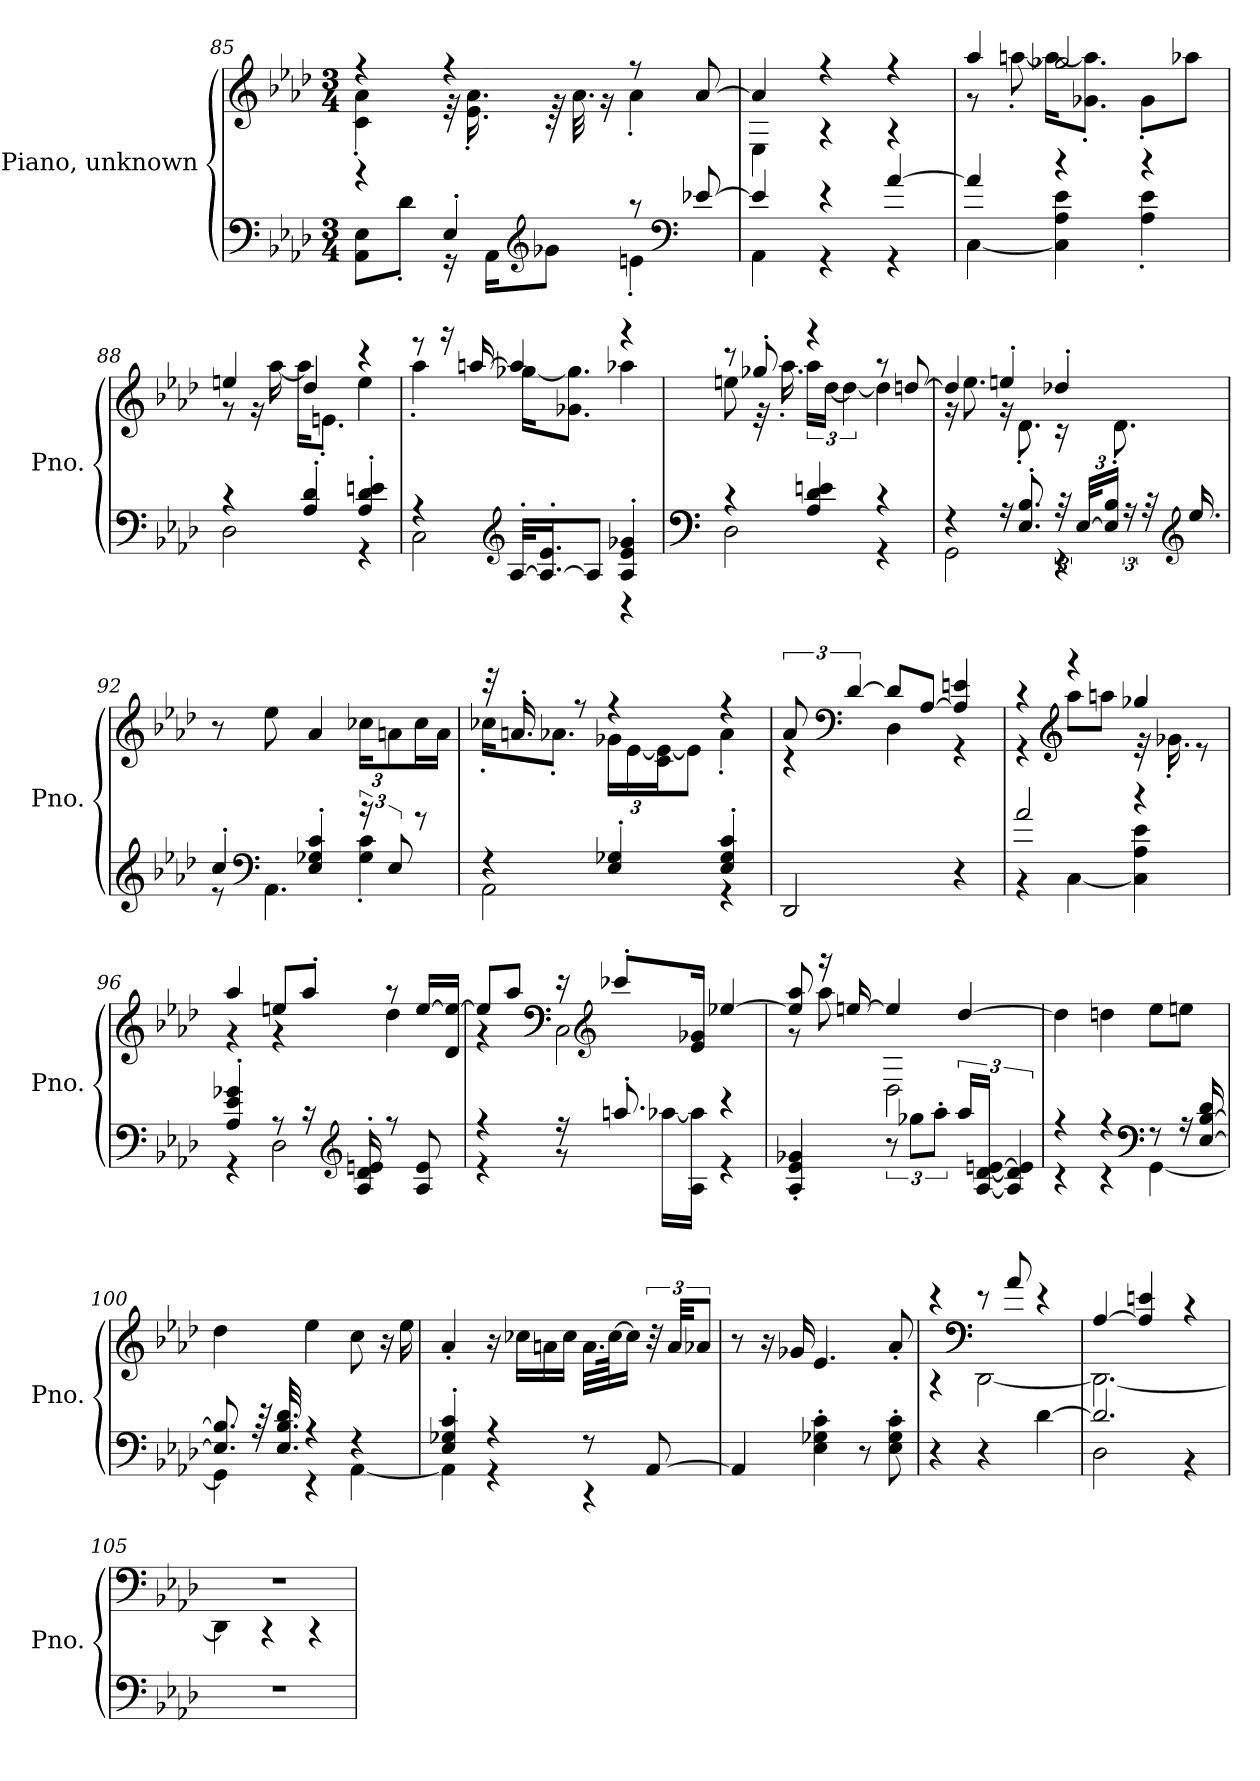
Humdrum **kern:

**kern	**kern
*part1	*part1
*staff2	*staff1
*I"Piano, unknown	*
*I'Pno.	*
*clefF4	*clefG2
*k[b-e-a-d-]	*k[b-e-a-d-]
*M3/4	*M3/4
=85	=85
*^	*^
4r	8AA-\ 8E-\L	4r	4c\' 4a-\'
.	8d-'\J	.	.
4E-'/	16r	4r	32r
.	.	.	16.e-\' 16.a-\'
.	16AA-\KL	.	.
*clefG2	*	*	*
.	8g-X\J	.	64r
.	.	.	32.a-\
.	.	.	16r
8r	4en'\	8r	4a-'\
*clefF4	*	*	*
[8e-X/	.	[8a-/	.
=86	=86	=86	=86
4e-/]	4AA-\	4a-/]	4E-\
4r	4r	4r	4r
[4a-/	4r	4r	4r
!!LO:LB:g=z	!!
=87	=87	=87	=87
4a-/]	[4C\	4aa-/	8r
.	.	.	[8aan'\
4r	4C\] 4A-\ 4e-\	2gg-X/	16aa\KL_
.	.	.	8.g-X\' 8.aa\]'J
4r	4A-\' 4e-\'	.	8g-'\L
.	.	.	8aa-X\J
=88	=88	=88	=88
4r	2D-\	4een/	8r
.	.	.	16r
.	.	.	[16aa-\
4A-/' 4d-/'	.	4dd-/	16aa-\KL]
.	.	.	8.en'\J
4A-/' 4d-/' 4en/'	4r	4r	4ee\
=89	=89	=89	=89
4r	2C\	8r	4aa-'\
.	.	16r	.
.	.	[16aan/	.
*clefG2	*	*	*
[32A-'/KLL	.	4aa/]	[16gg-X\KL
16.A-/_' 16.e-/'J	.	.	.
.	.	.	8.g-X\ 8.gg-\]J
8A-/J]	.	.	.
4A-/' 4e-/' 4g-X/'	4r	4r	4aa-X\
!!LO:PB:g=z	!!
=90	=90	=90	=90
*clefF4	*	*	*
4r	2D-\	8r	8een\
.	.	8gg-X'/	32r
.	.	.	16.aa-'\
4A-/ 4d-/ 4en/	.	4r	24aa-\LL
.	.	.	[24dd-\JJ
.	.	.	6dd-\_
4r	4r	8r	4dd-\]
.	.	[8ddn/	.
=91	=91	=91	=91
4r	2GG\	4dd/]	16r
.	.	.	8.ee-\
16r	.	4een'/	16r
8.E-/' 8.B-/'	.	.	8.d-'\
48r	4r	4dd-X'/	16r
[48E-/KLL	.	.	.
24E-/] 24B-/JJ	.	.	.
.	.	.	8.d-'\
24r	.	.	.
32r	.	.	.
*clefG2	*	*	*
16.ee-/	.	.	.
*	*	*v	*v
=92	=92	=92
4cc'/	8r	8r
*clefF4	*	*
.	4.AA-\	8ee-\
4E-/' 4G-X/' 4c/'	.	4a-/
*	*	*Xbrackettup
24r	4G-\' 4c\'	24cc-X\KL
12E-/	.	12an\
8r	.	16cc-\L
.	.	16a\JJ
!!LO:LB:g=z
=93	=93	=93
*	*	*^
4r	2AA-\	32r	16cc-X'\KL
.	.	16.an'/	.
.	.	.	8.a-X'\J
.	.	8r	.
4E-/' 4G-X/'	.	4r	24g-X\LL
.	.	.	[24e-\
.	.	.	24c\ 24e-\_J
.	.	.	8e-\J]
4E-/' 4G-/' 4c/'	4r	4r	4a-'\
*v	*v	*	*
=94	=94	=94
*	*brackettup	*
2DD-/	12a-/	4r
*	*clefF4	*
.	[6d-/	.
.	8d-/L]	4D-\
.	[8A-/J	.
4r	4A-/] 4en/	4r
=95	=95	=95
*^	*	*
2a-/	4r	4r	4r
*	*	*clefG2	*
.	[4C\	4r	8aa-\L
.	.	.	8aan\J
4r	4C\] 4A-\ 4e-\	4gg-X/	32r
.	.	.	16.g-X'\
.	.	.	8r
!!LO:LB:g=z	!!
=96	=96	=96	=96
4A-/' 4e-/' 4g-X/'	4r	4aa-/	4r
8r	2D-\	8een/L	4r
16r	.	8aa-'/J	.
*clefG2	*	*	*
16A-/' 16d-/' 16en/'	.	.	.
8r	.	8r	4dd-\
8A-/ 8e/	.	[16ee/LL	.
.	.	16d-/ 16ee/_JJ	.
=97	=97	=97	=97
4r	4r	8ee/L]	4r
.	.	8aa-/J	.
*	*	*clefF4	*
16r	8r	16r	2C\
*	*	*clefG2	*
8.aan'/	.	8ccc-X'/L	.
.	[16aa-X\LL	.	.
.	16A-\ 16aa-\]JJ	16e-/ 16g-X/Jk	.
4r	4r	[4ee-X/	.
*v	*v	*	*
=98	=98	=98
4A-/' 4e-/' 4g-X/'	8ee-/] 8aa-/	8r
.	16r	8aa-\
.	[16een/	.
12r	4ee/]	2D-\
12gg-X\L	.	.
12aa-'\J	.	.
24aa-/LL	[4dd-/	.
[24A-/ [24d-/ [24en/JJ	.	.
6A-/] 6d-/] 6e/]	.	.
*	*v	*v
!!LO:LB:g=z
=99	=99
*^	*
4r	4r	4dd-\]
4r	4r	4ddn\
*clefF4	*	*
8r	[4GG\	8ee-\L
16r	.	8een\J
[16E-/ [16B-/ 16d-/	.	.
=100	=100	=100
8.E-/] 8.B-/]	4GG\]	4dd-\
64r	.	.
32.E-/ 32.B-/ 32.d-/	.	.
4r	4r	4ee-\
4r	[4AA-\	8cc\
.	.	16r
.	.	16ee-\
=101	=101	=101
4E-/' 4G-X/' 4c/'	4AA-\]	4a-'/
4r	4r	16r
.	.	16cc-X\LL
.	.	16an\
.	.	16cc-\JJ
8r	4r	32.a\LLL
.	.	[64cc-\JK
.	.	16cc-\JJ]
[8AA-/	.	48r
.	.	48a/KKL
.	.	12a-X/J
*v	*v	*
=102	=102
4AA-/]	8r
.	16r
.	16g-X/
4E-\' 4G-X\' 4c\'	4.e-/
8r	.
8E-\' 8G-\' 8c\'	8a-'/
!!LO:LB:g=z
=103	=103
*	*^
4r	4r	4r
*	*clefF4	*
4r	8r	[2DD-\
.	8a-/	.
[4d-\	4r	.
=104	=104	=104
*^	*	*
2.d-/]	2D-\	[4A-/	2.DD-\_
.	.	4A-/] 4en/	.
.	4r	4r	.
*v	*v	*	*
=105	=105	=105
2.r	2.r	4DD-\]
.	.	4r
.	.	4r
*	*v	*v
=	=
*-	*-
